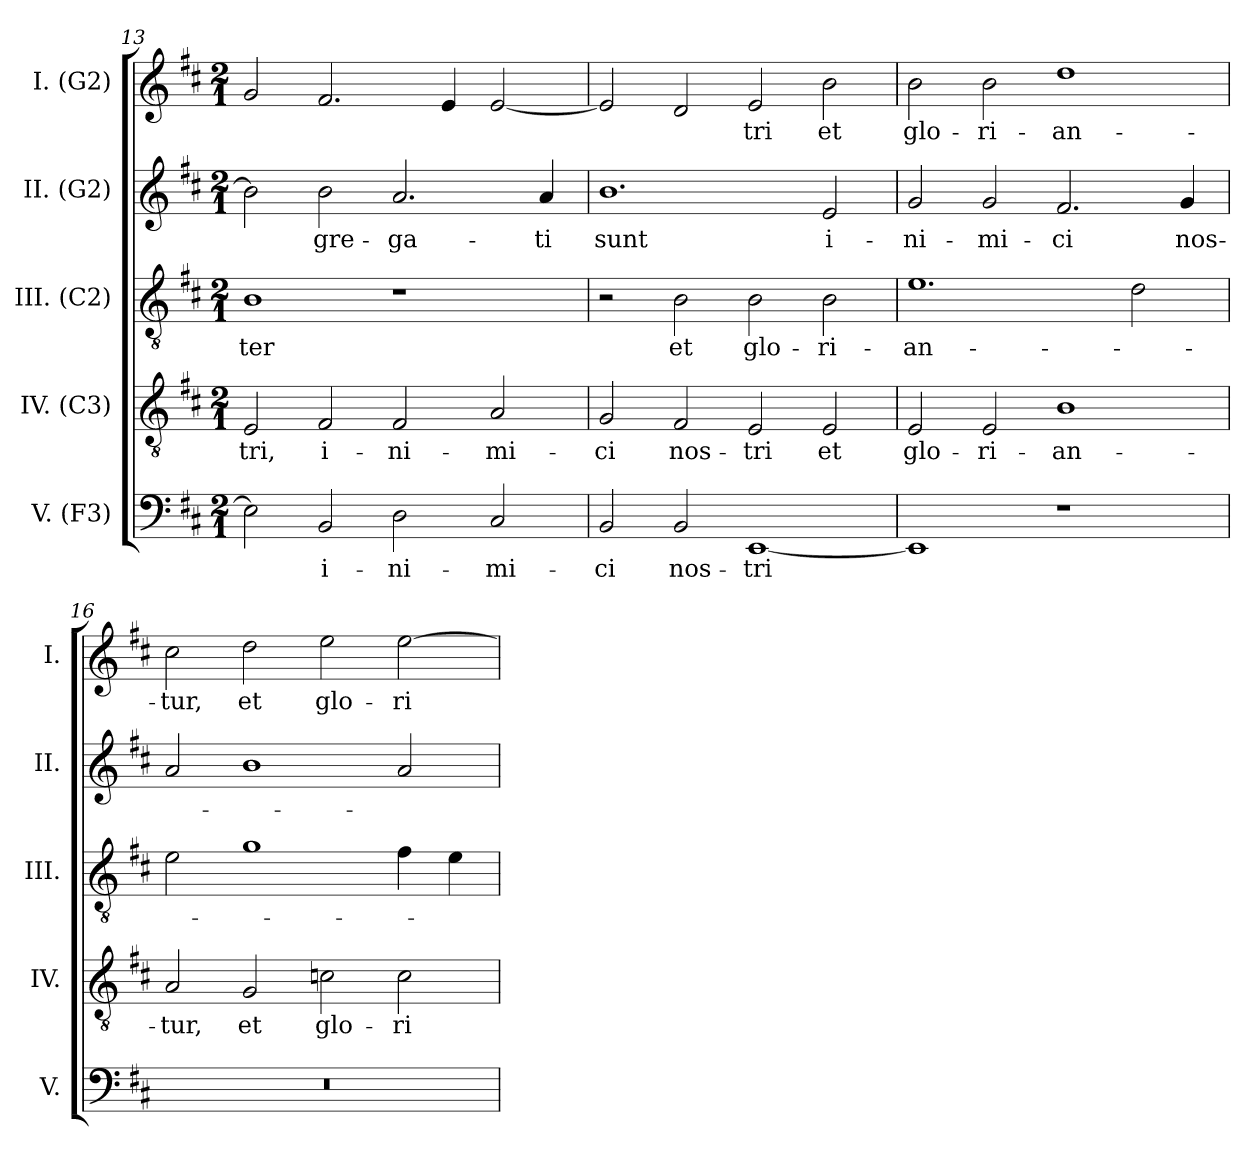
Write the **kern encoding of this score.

**kern	**text	**kern	**text	**kern	**text	**kern	**text	**kern	**text
*part5	*part5	*part4	*part4	*part3	*part3	*part2	*part2	*part1	*part1
*staff5	*staff5	*staff4	*staff4	*staff3	*staff3	*staff2	*staff2	*staff1	*staff1
*I"V. (F3)	*	*I"IV. (C3)	*	*I"III. (C2)	*	*I"II. (G2)	*	*I"I. (G2)	*
*I'V.	*	*I'IV.	*	*I'III.	*	*I'II.	*	*I'I.	*
*clefF4	*	*clefGv2	*	*clefGv2	*	*clefG2	*	*clefG2	*
*	*	*	*	*ITrd7c12	*	*ITrd7c12	*	*	*
*k[f#c#]	*	*k[f#c#]	*	*k[f#c#]	*	*k[f#c#]	*	*k[f#c#]	*
*D:	*	*D:	*	*D:	*	*D:	*	*D:	*
*M2/1	*	*M2/1	*	*M2/1	*	*M2/1	*	*M2/1	*
=13	=13	=13	=13	=13	=13	=13	=13	=13	=13
!	!	!	!LO:LY:b:color=#000000	!	!	!	!	!	!
!	!	!	!	!	!LO:LY:b:color=#000000	!	!	!	!
2Ei\]	.	2Ei/	-tri,	1BBi	-ter	2Bi\]	.	2gi/	.
!	!LO:LY:b:color=#000000	!	!	!	!	!	!	!	!
!	!	!	!LO:LY:b:color=#000000	!	!	!	!	!	!
!	!	!	!	!	!	!	!LO:LY:b:color=#000000	!	!
2BBi/	i-	2F#i/	i-	.	.	2Bi\	-gre-	2.f#i/	.
!	!LO:LY:b:color=#000000	!	!	!	!	!	!	!	!
!	!	!	!LO:LY:b:color=#000000	!	!	!	!	!	!
!	!	!	!	!	!	!	!LO:LY:b:color=#000000	!	!
2Di\	-ni-	2F#i/	-ni-	1r	.	2.Ai/	-ga-	.	.
.	.	.	.	.	.	.	.	4ei/	.
!	!LO:LY:b:color=#000000	!	!	!	!	!	!	!	!
!	!	!	!LO:LY:b:color=#000000	!	!	!	!	!	!
2C#i/	-mi-	2Ai/	-mi-	.	.	.	.	[2ei/	.
!	!	!	!	!	!	!	!LO:LY:b:color=#000000	!	!
.	.	.	.	.	.	4Ai/	-ti	.	.
=14	=14	=14	=14	=14	=14	=14	=14	=14	=14
!	!LO:LY:b:color=#000000	!	!	!	!	!	!	!	!
!	!	!	!LO:LY:b:color=#000000	!	!	!	!	!	!
!	!	!	!	!	!	!	!LO:LY:b:color=#000000	!	!
2BBi/	-ci	2Gi/	-ci	2r	.	1.Bi	sunt	2ei/]	.
!	!LO:LY:b:color=#000000	!	!	!	!	!	!	!	!
!	!	!	!LO:LY:b:color=#000000	!	!	!	!	!	!
!	!	!	!	!	!LO:LY:b:color=#000000	!	!	!	!
2BBi/	nos-	2F#i/	nos-	2BBi\	et	.	.	2di/	.
!	!LO:LY:b:color=#000000	!	!	!	!	!	!	!	!
!	!	!	!LO:LY:b:color=#000000	!	!	!	!	!	!
!	!	!	!	!	!LO:LY:b:color=#000000	!	!	!	!
!	!	!	!	!	!	!	!	!	!LO:LY:b:color=#000000
[1EEi	-tri	2Ei/	-tri	2BBi\	glo-	.	.	2ei/	-tri
!	!	!	!LO:LY:b:color=#000000	!	!	!	!	!	!
!	!	!	!	!	!LO:LY:b:color=#000000	!	!	!	!
!	!	!	!	!	!	!	!LO:LY:b:color=#000000	!	!
!	!	!	!	!	!	!	!	!	!LO:LY:b:color=#000000
.	.	2Ei/	et	2BBi\	-ri-	2Ei/	i-	2bi\	et
!!LO:PB:g=z
=15	=15	=15	=15	=15	=15	=15	=15	=15	=15
!	!	!	!LO:LY:b:color=#000000	!	!	!	!	!	!
!	!	!	!	!	!LO:LY:b:color=#000000	!	!	!	!
!	!	!	!	!	!	!	!LO:LY:b:color=#000000	!	!
!	!	!	!	!	!	!	!	!	!LO:LY:b:color=#000000
1EEi]	.	2Ei/	glo-	1.Ei	-an-	2Gi/	-ni-	2bi\	glo-
!	!	!	!LO:LY:b:color=#000000	!	!	!	!	!	!
!	!	!	!	!	!	!	!LO:LY:b:color=#000000	!	!
!	!	!	!	!	!	!	!	!	!LO:LY:b:color=#000000
.	.	2Ei/	-ri-	.	.	2Gi/	-mi-	2bi\	-ri-
!	!	!	!LO:LY:b:color=#000000	!	!	!	!	!	!
!	!	!	!	!	!	!	!LO:LY:b:color=#000000	!	!
!	!	!	!	!	!	!	!	!	!LO:LY:b:color=#000000
1r	.	1Bi	-an-	.	.	2.F#i/	-ci	1ddi	-an-
.	.	.	.	2Di\	.	.	.	.	.
!	!	!	!	!	!	!	!LO:LY:b:color=#000000	!	!
.	.	.	.	.	.	4Gi/	nos-	.	.
=16	=16	=16	=16	=16	=16	=16	=16	=16	=16
!LO:N:vis=1	!	!	!	!	!	!	!	!	!
!	!	!	!LO:LY:b:color=#000000	!	!	!	!	!	!
!	!	!	!	!	!	!	!	!	!LO:LY:b:color=#000000
0r	.	2Ai/	-tur,	2Ei\	.	2Ai/	.	2cc#i\	-tur,
!	!	!	!LO:LY:b:color=#000000	!	!	!	!	!	!
!	!	!	!	!	!	!	!	!	!LO:LY:b:color=#000000
.	.	2Gi/	et	1Gi	.	1Bi	.	2ddi\	et
!	!	!	!LO:LY:b:color=#000000	!	!	!	!	!	!
!	!	!	!	!	!	!	!	!	!LO:LY:b:color=#000000
.	.	2cni\	glo-	.	.	.	.	2eei\	glo-
!	!	!	!LO:LY:b:color=#000000	!	!	!	!	!	!
!	!	!	!	!	!	!	!	!	!LO:LY:b:color=#000000
.	.	2ci\	-ri-	4F#i\	.	2Ai/	.	[2eei\	-ri-
.	.	.	.	4Ei\	.	.	.	.	.
=	=	=	=	=	=	=	=	=	=
*-	*-	*-	*-	*-	*-	*-	*-	*-	*-
